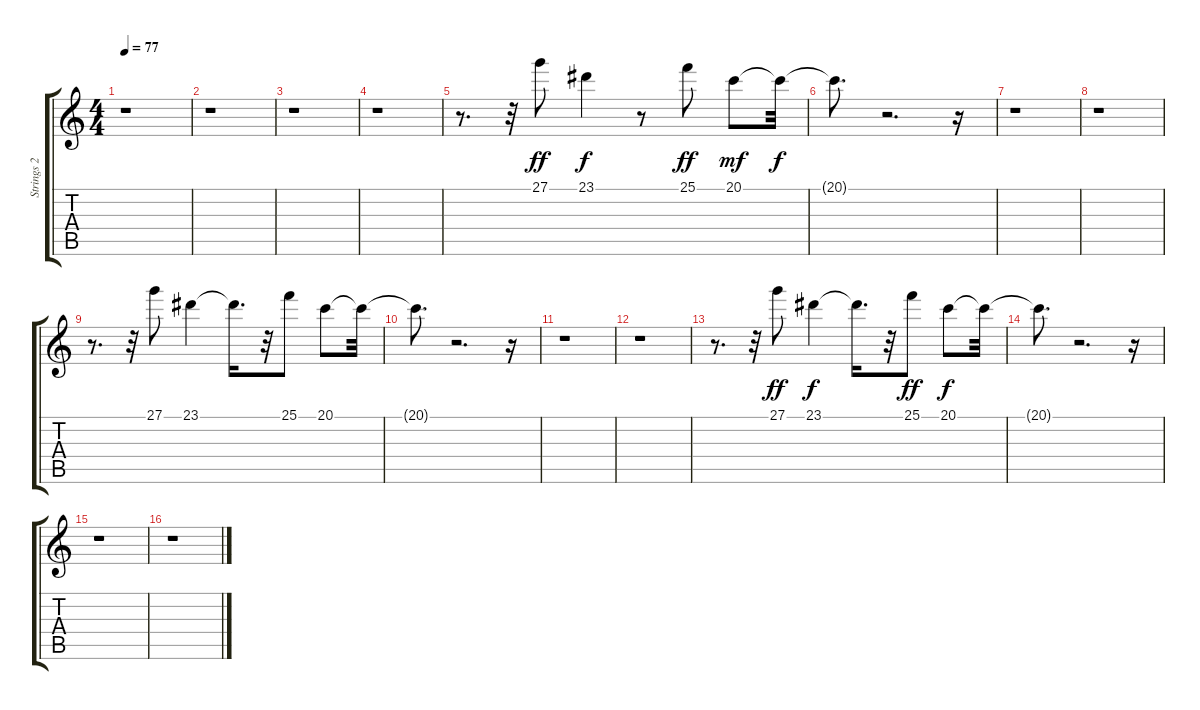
\track ("Strings 2" "Strings 2") {instrument pad2warm}
\staff {score tabs}
\tuning (E4 B3 G3 D3 A2 E2) {hide}
\ts (4 4)
\tempo 77
\clef g2
\ks c
r.1{dy f} |
r.1 |
r.1 |
r.1 |
r.8{d} r.32 27.1.8{dy ff} 23.1.4{dy f} r.8 25.1.8{dy ff} 20.1.8{dy mf} 20.1{t}.32{dy f} |
20.1{t}.8{d} r.2{d} r.16 |
r.1 |
r.1 |
r.8{d} r.32 27.1.8 23.1.4 23.1{t}.16{d} r.32 25.1.8 20.1.8 20.1{t}.32 |
20.1{t}.8{d} r.2{d} r.16 |
r.1 |
r.1 |
r.8{d} r.32 27.1.8{dy ff} 23.1.4{dy f} 23.1{t}.16{d} r.32 25.1.8{dy ff} 20.1.8{dy f} 20.1{t}.32 |
20.1{t}.8{d} r.2{d} r.16 |
r.1 |
r.1
